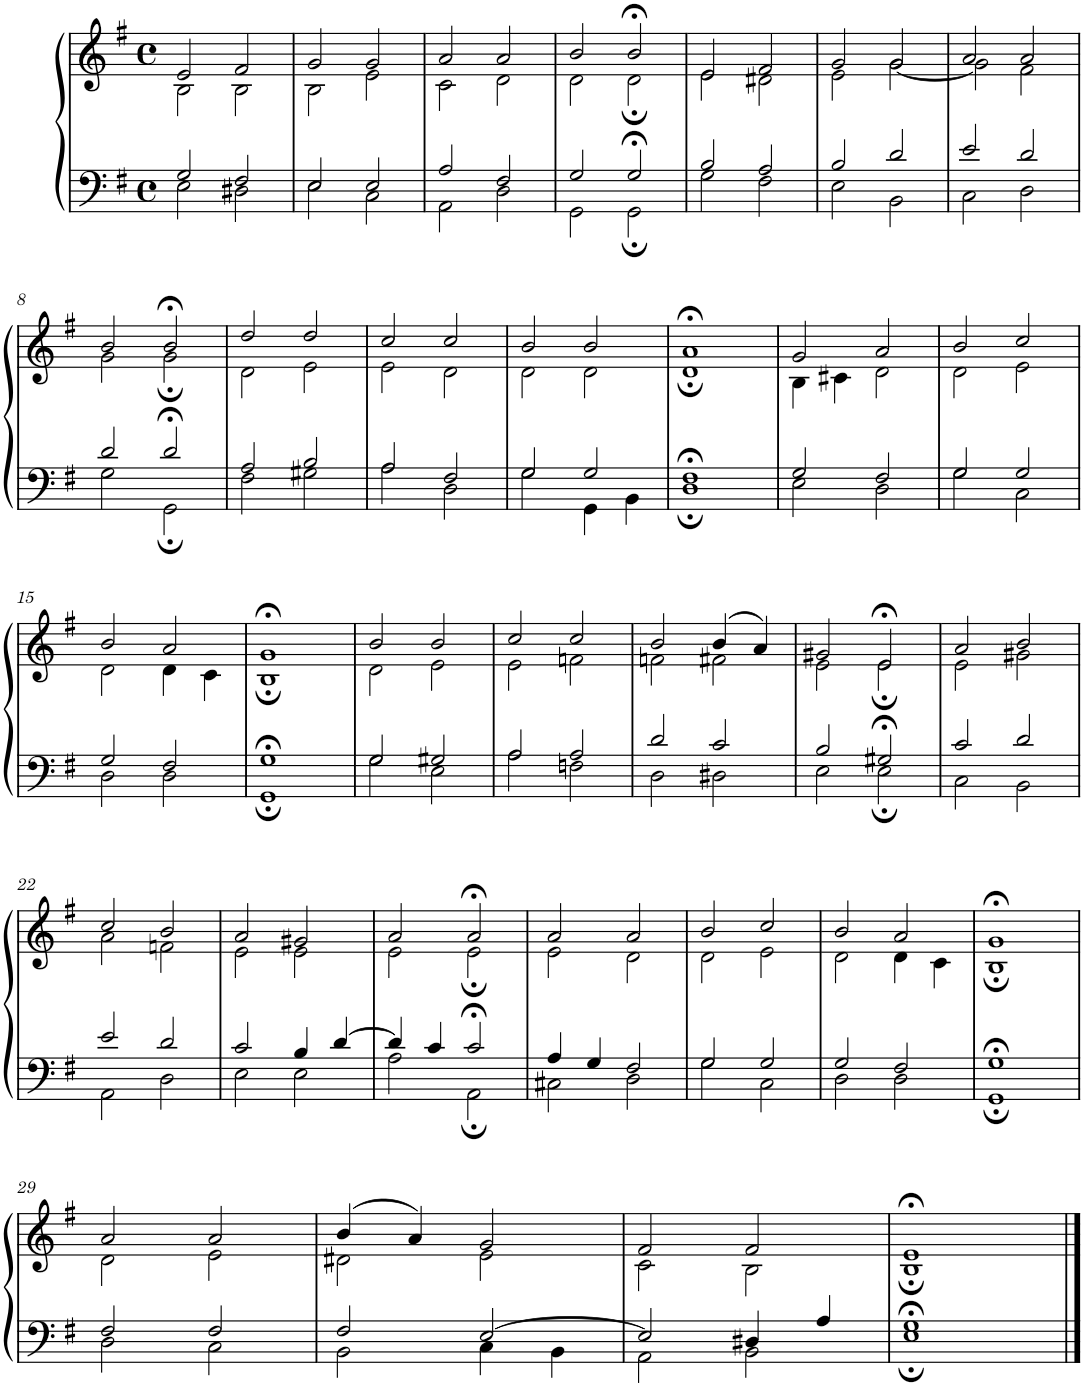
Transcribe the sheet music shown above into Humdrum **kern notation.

**kern	**kern
*part1	*part1
*staff2	*staff1
*I"Piano	*
*I'Pno.	*
*clefF4	*clefG2
*k[f#]	*k[f#]
*M4/4	*M4/4
*met(c)	*met(c)
=1	=1
*^	*^
2G/	2E\	2e/	2B\
2F#/	2D#X\	2f#/	2B\
=2	=2	=2	=2
2E/	2E\	2g/	2B\
2E/	2C\	2g/	2e\
=3	=3	=3	=3
2A/	2AA\	2a/	2c\
2F#/	2D\	2a/	2d\
=4	=4	=4	=4
2G/	2GG\	2b/	2d\
2G;</	2GG;\	2b;</	2d;\
=5	=5	=5	=5
2B/	2G\	2e/	2e\
2A/	2F#\	2f#/	2d#X\
=6	=6	=6	=6
2B/	2E\	2g/	2e\
2d/	2BB\	2g/	[2g\
=7	=7	=7	=7
2e/	2C\	2a/	2g\]
2d/	2D\	2a/	2f#\
!!LO:LB:g=z	!!
=8	=8	=8	=8
2d/	2G\	2b/	2g\
2d;</	2GG;\	2b;</	2g;\
=9	=9	=9	=9
2A/	2F#\	2dd/	2d\
2B/	2G#X\	2dd/	2e\
=10	=10	=10	=10
2A/	2A\	2cc/	2e\
2F#/	2D\	2cc/	2d\
=11	=11	=11	=11
2G/	2G\	2b/	2d\
2G/	4GG\	2b/	2d\
.	4BB\	.	.
=12	=12	=12	=12
1F#;<	1D;	1a;<	1d;
=13	=13	=13	=13
2G/	2E\	2g/	4B\
.	.	.	4c#X\
2F#/	2D\	2a/	2d\
=14	=14	=14	=14
2G/	2G\	2b/	2d\
2G/	2C\	2cc/	2e\
!!LO:LB:g=z	!!
=15	=15	=15	=15
2G/	2D\	2b/	2d\
2F#/	2D\	2a/	4d\
.	.	.	4c\
=16	=16	=16	=16
1G;<	1GG;	1g;<	1B;
=17	=17	=17	=17
2G/	2G\	2b/	2d\
2G#X/	2E\	2b/	2e\
=18	=18	=18	=18
2A/	2A\	2cc/	2e\
2A/	2Fn\	2cc/	2fn\
=19	=19	=19	=19
2d/	2D\	2b/	2fn\
2c/	2D#X\	(4b/	2f#X\
.	.	4a/)	.
=20	=20	=20	=20
2B/	2E\	2g#X/	2e\
2G#X;</	2E;\	2e;</	2e;\
=21	=21	=21	=21
2c/	2C\	2a/	2e\
2d/	2BB\	2b/	2g#X\
!!LO:LB:g=z	!!
=22	=22	=22	=22
2e/	2AA\	2cc/	2a\
2d/	2D\	2b/	2fn\
=23	=23	=23	=23
2c/	2E\	2a/	2e\
4B/	2E\	2g#X/	2e\
[4d/	.	.	.
=24	=24	=24	=24
4d/]	2A\	2a/	2e\
4c/	.	.	.
2c;</	2AA;\	2a;</	2e;\
=25	=25	=25	=25
4A/	2C#X\	2a/	2e\
4G/	.	.	.
2F#/	2D\	2a/	2d\
=26	=26	=26	=26
2G/	2G\	2b/	2d\
2G/	2C\	2cc/	2e\
=27	=27	=27	=27
2G/	2D\	2b/	2d\
2F#/	2D\	2a/	4d\
.	.	.	4c\
=28	=28	=28	=28
1G;<	1GG;	1g;<	1B;
!!LO:LB:g=z	!!
=29	=29	=29	=29
2F#/	2D\	2a/	2d\
2F#/	2C\	2a/	2e\
=30	=30	=30	=30
2F#/	2BB\	(4b/	2d#X\
.	.	4a/)	.
[2E/	4C\	2g/	2e\
.	4BB\	.	.
=31	=31	=31	=31
2E/]	2AA\	2f#/	2c\
4D#X/	2BB\	2f#/	2B\
4A/	.	.	.
=32	=32	=32	=32
1G;<	1E;	1e;<	1B;
*v	*v	*	*
*	*v	*v
==	==
*-	*-
